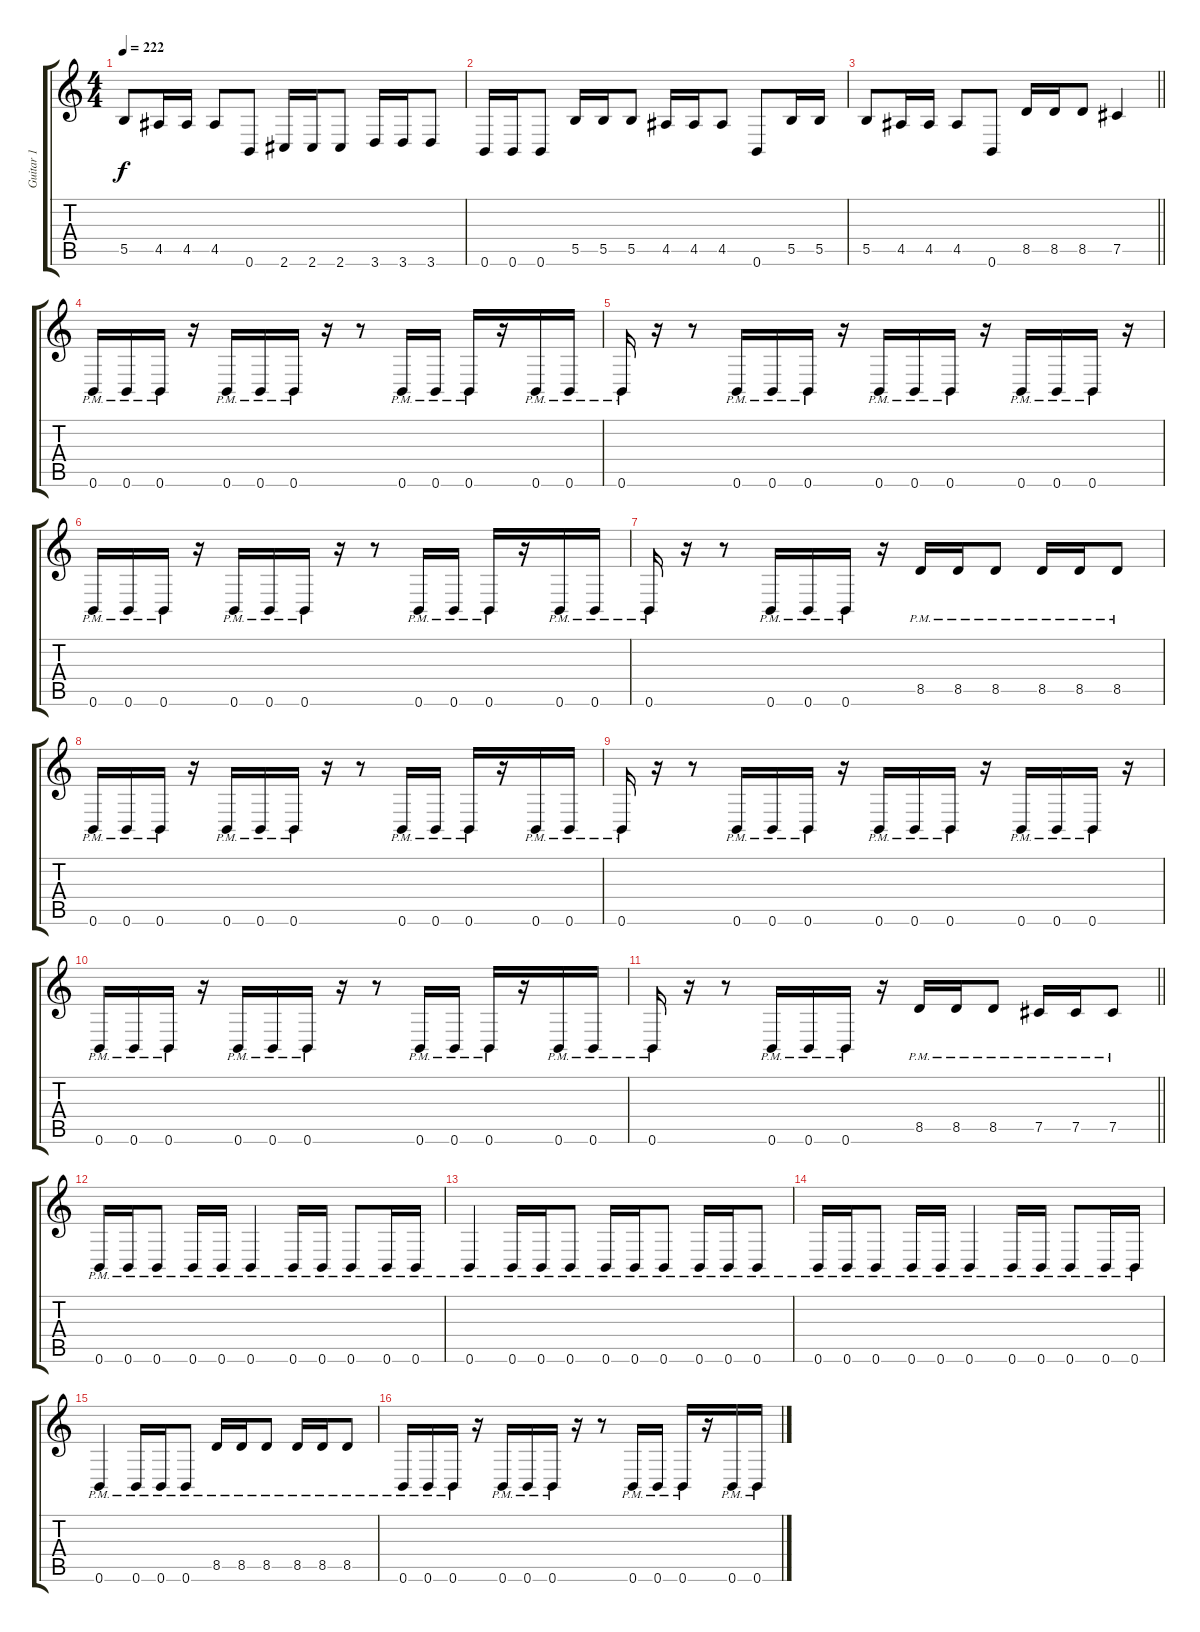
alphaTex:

\track ("Guitar 1" "Guitar 1") {instrument distortionguitar}
\staff {score tabs}
\tuning (Db4 Ab3 E3 B2 Gb2 B1) {hide}
\ts (4 4)
\tempo 222
\clef g2
\ks c
5.5.8{dy f} 4.5.16 4.5.16 4.5.8 0.6.8 2.6.16 2.6.16 2.6.8 3.6.16 3.6.16 3.6.8 |
0.6.16 0.6.16 0.6.8 5.5.16 5.5.16 5.5.8 4.5.16 4.5.16 4.5.8 0.6.8 5.5.16 5.5.16 |
\barLineRight lightlight
5.5.8 4.5.16 4.5.16 4.5.8 0.6.8 8.5.16 8.5.16 8.5.8 7.5.4 |
\section ("" "")
0.6{pm}.16 0.6{pm}.16 0.6{pm}.16 r.16 0.6{pm}.16 0.6{pm}.16 0.6{pm}.16 r.16 r.8 0.6{pm}.16 0.6{pm}.16 0.6{pm}.16 r.16 0.6{pm}.16 0.6{pm}.16 |
0.6{pm}.16 r.16 r.8 0.6{pm}.16 0.6{pm}.16 0.6{pm}.16 r.16 0.6{pm}.16 0.6{pm}.16 0.6{pm}.16 r.16 0.6{pm}.16 0.6{pm}.16 0.6{pm}.16 r.16 |
0.6{pm}.16 0.6{pm}.16 0.6{pm}.16 r.16 0.6{pm}.16 0.6{pm}.16 0.6{pm}.16 r.16 r.8 0.6{pm}.16 0.6{pm}.16 0.6{pm}.16 r.16 0.6{pm}.16 0.6{pm}.16 |
0.6{pm}.16 r.16 r.8 0.6{pm}.16 0.6{pm}.16 0.6{pm}.16 r.16 8.5{pm}.16 8.5{pm}.16 8.5{pm}.8 8.5{pm}.16 8.5{pm}.16 8.5{pm}.8 |
0.6{pm}.16 0.6{pm}.16 0.6{pm}.16 r.16 0.6{pm}.16 0.6{pm}.16 0.6{pm}.16 r.16 r.8 0.6{pm}.16 0.6{pm}.16 0.6{pm}.16 r.16 0.6{pm}.16 0.6{pm}.16 |
0.6{pm}.16 r.16 r.8 0.6{pm}.16 0.6{pm}.16 0.6{pm}.16 r.16 0.6{pm}.16 0.6{pm}.16 0.6{pm}.16 r.16 0.6{pm}.16 0.6{pm}.16 0.6{pm}.16 r.16 |
0.6{pm}.16 0.6{pm}.16 0.6{pm}.16 r.16 0.6{pm}.16 0.6{pm}.16 0.6{pm}.16 r.16 r.8 0.6{pm}.16 0.6{pm}.16 0.6{pm}.16 r.16 0.6{pm}.16 0.6{pm}.16 |
\barLineRight lightlight
0.6{pm}.16 r.16 r.8 0.6{pm}.16 0.6{pm}.16 0.6{pm}.16 r.16 8.5{pm}.16 8.5{pm}.16 8.5{pm}.8 7.5{pm}.16 7.5{pm}.16 7.5{pm}.8 |
0.6{pm}.16 0.6{pm}.16 0.6{pm}.8 0.6{pm}.16 0.6{pm}.16 0.6{pm}.4 0.6{pm}.16 0.6{pm}.16 0.6{pm}.8 0.6{pm}.16 0.6{pm}.16 |
0.6{pm}.4 0.6{pm}.16 0.6{pm}.16 0.6{pm}.8 0.6{pm}.16 0.6{pm}.16 0.6{pm}.8 0.6{pm}.16 0.6{pm}.16 0.6{pm}.8 |
0.6{pm}.16 0.6{pm}.16 0.6{pm}.8 0.6{pm}.16 0.6{pm}.16 0.6{pm}.4 0.6{pm}.16 0.6{pm}.16 0.6{pm}.8 0.6{pm}.16 0.6{pm}.16 |
0.6{pm}.4 0.6{pm}.16 0.6{pm}.16 0.6{pm}.8 8.5{pm}.16 8.5{pm}.16 8.5{pm}.8 8.5{pm}.16 8.5{pm}.16 8.5{pm}.8 |
0.6{pm}.16 0.6{pm}.16 0.6{pm}.16 r.16 0.6{pm}.16 0.6{pm}.16 0.6{pm}.16 r.16 r.8 0.6{pm}.16 0.6{pm}.16 0.6{pm}.16 r.16 0.6{pm}.16 0.6{pm}.16
